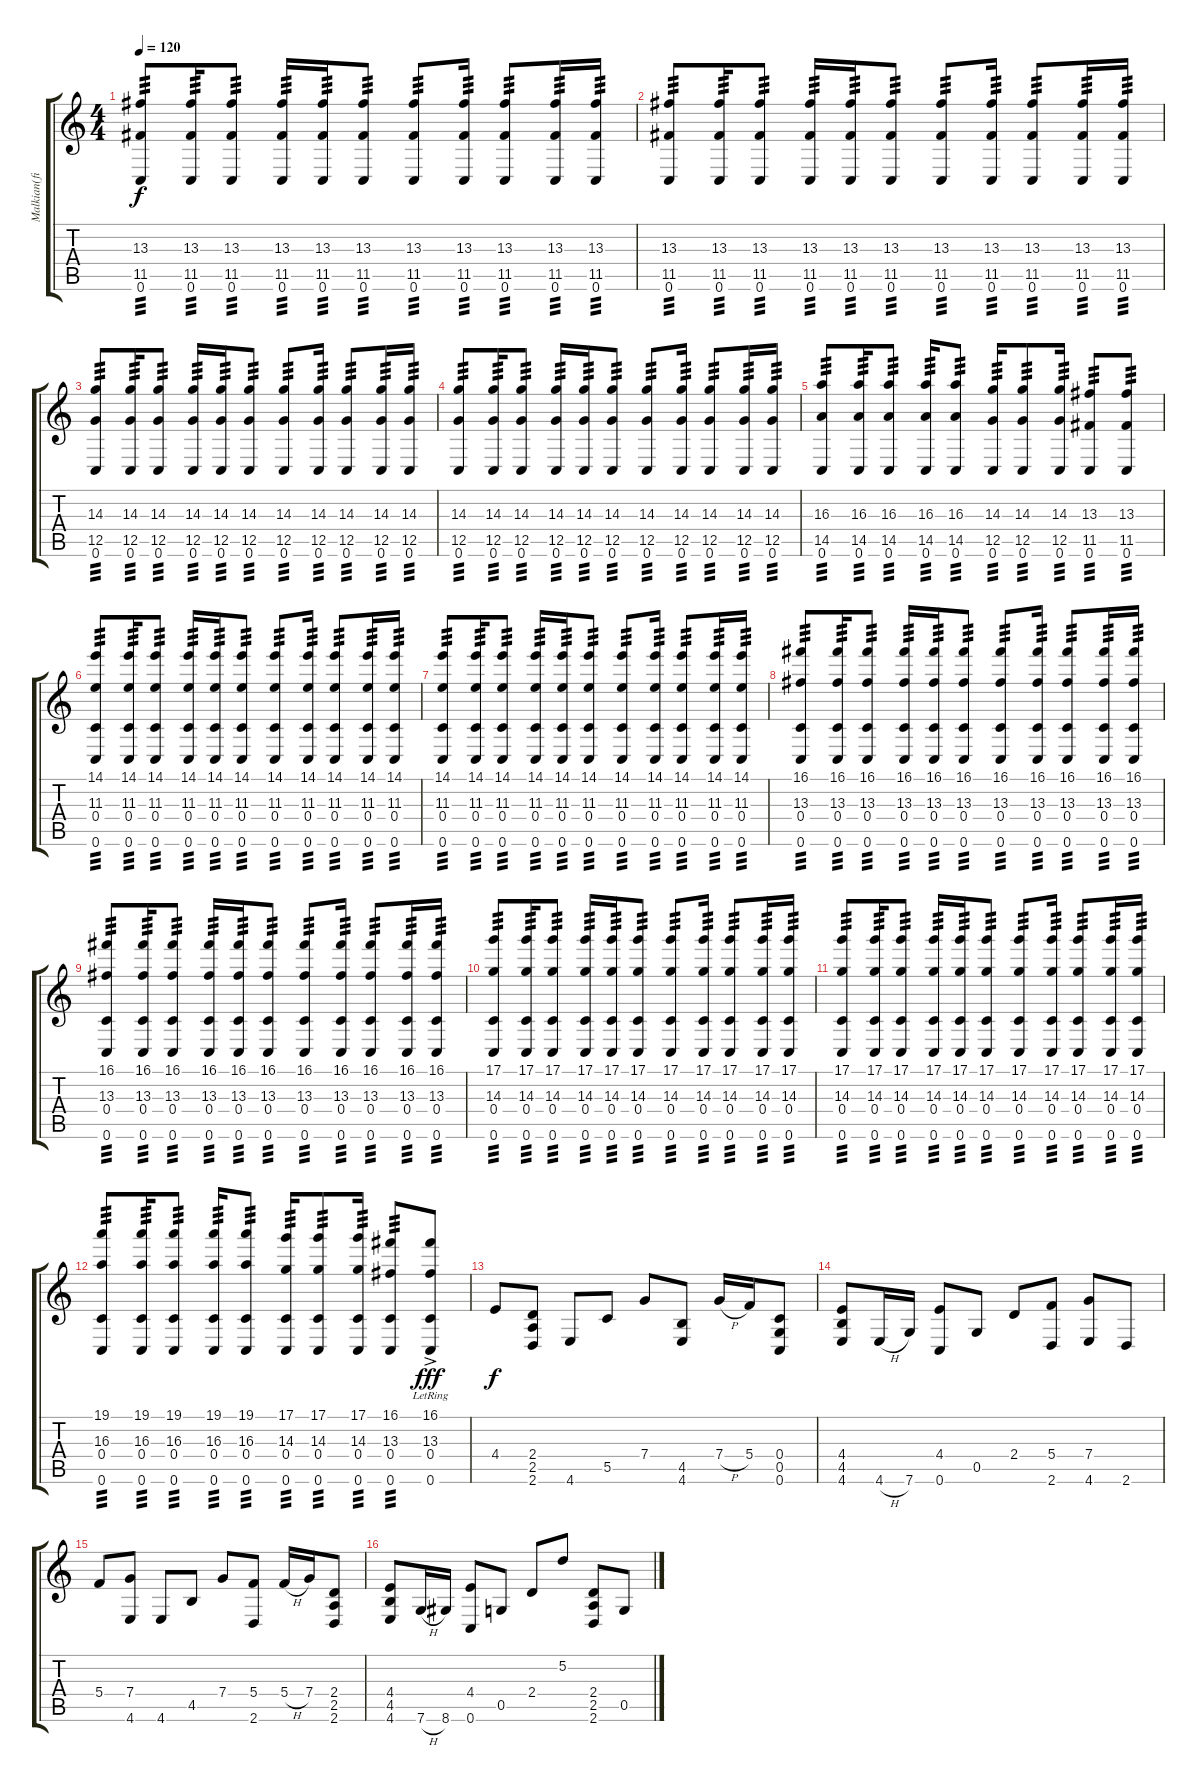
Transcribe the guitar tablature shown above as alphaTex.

\track ("Malkian(fills)" "Malkian(fi") {instrument distortionguitar}
\staff {score tabs}
\tuning (D4 A3 F3 C3 G2 C2) {hide}
\ts (4 4)
\tempo 120
\clef g2
\ks c
(13.3 11.5 0.6).8{tp 3 dy f} (13.3 11.5 0.6).16{tp 3} (13.3 11.5 0.6).8{tp 3} (13.3 11.5 0.6).16{tp 3} (13.3 11.5 0.6).16{tp 3} (13.3 11.5 0.6).8{tp 3} (13.3 11.5 0.6).8{tp 3} (13.3 11.5 0.6).16{tp 3} (13.3 11.5 0.6).8{tp 3} (13.3 11.5 0.6).16{tp 3} (13.3 11.5 0.6).16{tp 3} |
(13.3 11.5 0.6).8{tp 3} (13.3 11.5 0.6).16{tp 3} (13.3 11.5 0.6).8{tp 3} (13.3 11.5 0.6).16{tp 3} (13.3 11.5 0.6).16{tp 3} (13.3 11.5 0.6).8{tp 3} (13.3 11.5 0.6).8{tp 3} (13.3 11.5 0.6).16{tp 3} (13.3 11.5 0.6).8{tp 3} (13.3 11.5 0.6).16{tp 3} (13.3 11.5 0.6).16{tp 3} |
(14.3 12.5 0.6).8{tp 3} (14.3 12.5 0.6).16{tp 3} (14.3 12.5 0.6).8{tp 3} (14.3 12.5 0.6).16{tp 3} (14.3 12.5 0.6).16{tp 3} (14.3 12.5 0.6).8{tp 3} (14.3 12.5 0.6).8{tp 3} (14.3 12.5 0.6).16{tp 3} (14.3 12.5 0.6).8{tp 3} (14.3 12.5 0.6).16{tp 3} (14.3 12.5 0.6).16{tp 3} |
(14.3 12.5 0.6).8{tp 3} (14.3 12.5 0.6).16{tp 3} (14.3 12.5 0.6).8{tp 3} (14.3 12.5 0.6).16{tp 3} (14.3 12.5 0.6).16{tp 3} (14.3 12.5 0.6).8{tp 3} (14.3 12.5 0.6).8{tp 3} (14.3 12.5 0.6).16{tp 3} (14.3 12.5 0.6).8{tp 3} (14.3 12.5 0.6).16{tp 3} (14.3 12.5 0.6).16{tp 3} |
(16.3 14.5 0.6).8{tp 3} (16.3 14.5 0.6).16{tp 3} (16.3 14.5 0.6).8{tp 3} (16.3 14.5 0.6).16{tp 3} (16.3 14.5 0.6).8{tp 3} (14.3 12.5 0.6).16{tp 3} (14.3 12.5 0.6).8{tp 3} (14.3 12.5 0.6).16{tp 3} (13.3 11.5 0.6).8{tp 3} (13.3 11.5 0.6).8{tp 3} |
(14.1 11.3 0.4 0.6).8{tp 3} (14.1 11.3 0.4 0.6).16{tp 3} (14.1 11.3 0.4 0.6).8{tp 3} (14.1 11.3 0.4 0.6).16{tp 3} (14.1 11.3 0.4 0.6).16{tp 3} (14.1 11.3 0.4 0.6).8{tp 3} (14.1 11.3 0.4 0.6).8{tp 3} (14.1 11.3 0.4 0.6).16{tp 3} (14.1 11.3 0.4 0.6).8{tp 3} (14.1 11.3 0.4 0.6).16{tp 3} (14.1 11.3 0.4 0.6).16{tp 3} |
(14.1 11.3 0.4 0.6).8{tp 3} (14.1 11.3 0.4 0.6).16{tp 3} (14.1 11.3 0.4 0.6).8{tp 3} (14.1 11.3 0.4 0.6).16{tp 3} (14.1 11.3 0.4 0.6).16{tp 3} (14.1 11.3 0.4 0.6).8{tp 3} (14.1 11.3 0.4 0.6).8{tp 3} (14.1 11.3 0.4 0.6).16{tp 3} (14.1 11.3 0.4 0.6).8{tp 3} (14.1 11.3 0.4 0.6).16{tp 3} (14.1 11.3 0.4 0.6).16{tp 3} |
(16.1 13.3 0.4 0.6).8{tp 3} (16.1 13.3 0.4 0.6).16{tp 3} (16.1 13.3 0.4 0.6).8{tp 3} (16.1 13.3 0.4 0.6).16{tp 3} (16.1 13.3 0.4 0.6).16{tp 3} (16.1 13.3 0.4 0.6).8{tp 3} (16.1 13.3 0.4 0.6).8{tp 3} (16.1 13.3 0.4 0.6).16{tp 3} (16.1 13.3 0.4 0.6).8{tp 3} (16.1 13.3 0.4 0.6).16{tp 3} (16.1 13.3 0.4 0.6).16{tp 3} |
(16.1 13.3 0.4 0.6).8{tp 3} (16.1 13.3 0.4 0.6).16{tp 3} (16.1 13.3 0.4 0.6).8{tp 3} (16.1 13.3 0.4 0.6).16{tp 3} (16.1 13.3 0.4 0.6).16{tp 3} (16.1 13.3 0.4 0.6).8{tp 3} (16.1 13.3 0.4 0.6).8{tp 3} (16.1 13.3 0.4 0.6).16{tp 3} (16.1 13.3 0.4 0.6).8{tp 3} (16.1 13.3 0.4 0.6).16{tp 3} (16.1 13.3 0.4 0.6).16{tp 3} |
(17.1 14.3 0.4 0.6).8{tp 3} (17.1 14.3 0.4 0.6).16{tp 3} (17.1 14.3 0.4 0.6).8{tp 3} (17.1 14.3 0.4 0.6).16{tp 3} (17.1 14.3 0.4 0.6).16{tp 3} (17.1 14.3 0.4 0.6).8{tp 3} (17.1 14.3 0.4 0.6).8{tp 3} (17.1 14.3 0.4 0.6).16{tp 3} (17.1 14.3 0.4 0.6).8{tp 3} (17.1 14.3 0.4 0.6).16{tp 3} (17.1 14.3 0.4 0.6).16{tp 3} |
(17.1 14.3 0.4 0.6).8{tp 3} (17.1 14.3 0.4 0.6).16{tp 3} (17.1 14.3 0.4 0.6).8{tp 3} (17.1 14.3 0.4 0.6).16{tp 3} (17.1 14.3 0.4 0.6).16{tp 3} (17.1 14.3 0.4 0.6).8{tp 3} (17.1 14.3 0.4 0.6).8{tp 3} (17.1 14.3 0.4 0.6).16{tp 3} (17.1 14.3 0.4 0.6).8{tp 3} (17.1 14.3 0.4 0.6).16{tp 3} (17.1 14.3 0.4 0.6).16{tp 3} |
(19.1 16.3 0.4 0.6).8{tp 3} (19.1 16.3 0.4 0.6).16{tp 3} (19.1 16.3 0.4 0.6).8{tp 3} (19.1 16.3 0.4 0.6).16{tp 3} (19.1 16.3 0.4 0.6).8{tp 3} (17.1 14.3 0.4 0.6).16{tp 3} (17.1 14.3 0.4 0.6).8{tp 3} (17.1 14.3 0.4 0.6).16{tp 3} (16.1 13.3 0.4 0.6).8{tp 3} (16.1{ac lr} 13.3 0.4{ac lr} 0.6{ac lr}).8{dy fff} |
4.4.8{dy f instrument acousticguitarsteel} (2.4 2.5 2.6).8{instrument glockenspiel} 4.6.8 5.5.8 7.4.8 (4.5 4.6).8 7.4{h}.16 5.4.16 (0.4 0.5 0.6).8 |
(4.4 4.5 4.6).8 4.6{h}.16 7.6.16 (4.4 0.6).8 0.5.8 2.4.8 (5.4 2.6).8 (7.4 4.6).8 2.6.8 |
5.4.8 (7.4 4.6).8 4.6.8 4.5.8 7.4.8 (5.4 2.6).8 5.4{h}.16 7.4.16 (2.4 2.5 2.6).8 |
(4.4 4.5 4.6).8 7.6{h}.16 8.6.16 (4.4 0.6).8 0.5.8 2.4.8 5.2.8 (2.4 2.5 2.6).8 0.5.8
